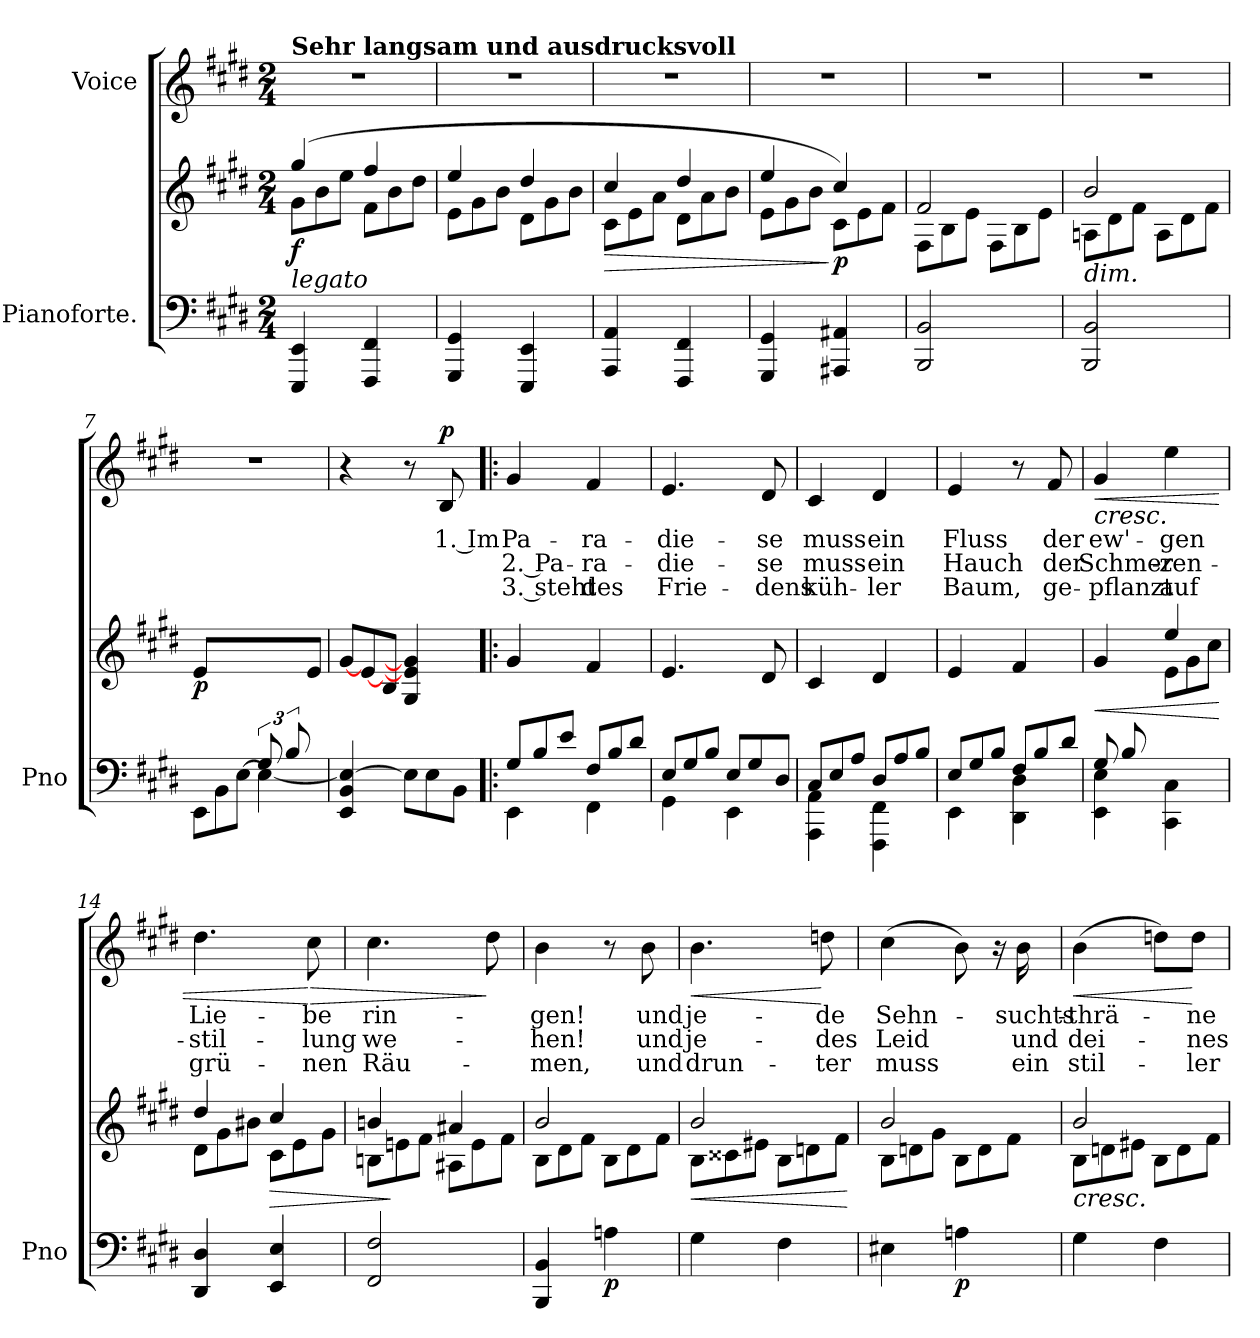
**kern	**kern	**dynam	**kern	**text	**text	**text	**dynam
*part2	*part2	*part2	*part1	*part1	*part1	*part1	*part1
*staff3	*staff2	*staff2/3	*staff1	*staff1	*staff1	*staff1	*staff1
*I"Pianoforte.	*	*	*I"Voice	*	*	*	*
*I'Pno	*	*	*	*	*	*	*
*clefF4	*clefG2	*	*clefG2	*	*	*	*
*k[f#c#g#d#]	*k[f#c#g#d#]	*	*k[f#c#g#d#]	*	*	*	*
*M2/4	*M2/4	*	*M2/4	*	*	*	*
=1	=1	=1	=1	=1	=1	=1	=1
*	*^	*	*	*	*	*	*
*	*	*Xtuplet	*	*	*	*	*	*
!	!	!	!	!LO:TX:a:B:t=Sehr langsam und ausdrucksvoll	!	!	!	!
!LO:TX:i:t=legato	!	!	!	!	!	!	!	!
!	!	!	!LO:DY:b	!	!	!	!	!
4EEE/ 4EE/	(4gg#/	12g#\L	f	2r	.	.	.	.
.	.	12b\	.	.	.	.	.	.
.	.	12ee\J	.	.	.	.	.	.
4FFF#/ 4FF#/	4ff#/	12f#\L	.	.	.	.	.	.
.	.	12b\	.	.	.	.	.	.
.	.	12dd#\J	.	.	.	.	.	.
=2	=2	=2	=2	=2	=2	=2	=2	=2
4GGG#/ 4GG#/	4ee/	12e\L	.	2r	.	.	.	.
.	.	12g#\	.	.	.	.	.	.
.	.	12b\J	.	.	.	.	.	.
4EEE/ 4EE/	4dd#/	12d#\L	.	.	.	.	.	.
.	.	12g#\	.	.	.	.	.	.
.	.	12b\J	.	.	.	.	.	.
=3	=3	=3	=3	=3	=3	=3	=3	=3
!	!	!	!LO:HP:b	!	!	!	!	!
4AAA/ 4AA/	4cc#/	12c#\L	>	2r	.	.	.	.
.	.	12e\	.	.	.	.	.	.
.	.	12a\J	.	.	.	.	.	.
4FFF#/ 4FF#/	4dd#/	12d#\L	.	.	.	.	.	.
.	.	12a\	.	.	.	.	.	.
.	.	12b\J	.	.	.	.	.	.
=4	=4	=4	=4	=4	=4	=4	=4	=4
4GGG#/ 4GG#/	4ee/	12e\L	.	2r	.	.	.	.
.	.	12g#\	.	.	.	.	.	.
.	.	12b\J	.	.	.	.	.	.
!	!	!	!LO:DY:n=1:b	!	!	!	!	!
4AAA#X/ 4AA#X/	4cc#/)	12c#\L	] p	.	.	.	.	.
.	.	12e\	.	.	.	.	.	.
.	.	12f#\J	.	.	.	.	.	.
=5	=5	=5	=5	=5	=5	=5	=5	=5
2BBB/ 2BB/	2f#/	12F#\L	.	2r	.	.	.	.
.	.	12B\	.	.	.	.	.	.
.	.	12e\J	.	.	.	.	.	.
.	.	12F#\L	.	.	.	.	.	.
.	.	12B\	.	.	.	.	.	.
.	.	12e\J	.	.	.	.	.	.
=6	=6	=6	=6	=6	=6	=6	=6	=6
!	!LO:TX:b:i:t=dim.	!	!	!	!	!	!	!
2BBB/ 2BB/	2b/	12An\L	.	2r	.	.	.	.
.	.	12d#\	.	.	.	.	.	.
.	.	12f#\J	.	.	.	.	.	.
.	.	12A\L	.	.	.	.	.	.
.	.	12d#\	.	.	.	.	.	.
.	.	12f#\J	.	.	.	.	.	.
*	*v	*v	*	*	*	*	*	*
=7	=7	=7	=7	=7	=7	=7	=7
*^	*	*	*	*	*	*	*
*	*Xtuplet	*	*	*	*	*	*	*
*	*	*^	*	*	*	*	*	*
!	!	!	!	!LO:DY:b	!	!	!	!	!
*	*	*v	*v	*	*	*	*	*	*
4ryy	12EE\L	4e/	p	2r	.	.	.	.
.	12BB\	.	.	.	.	.	.	.
.	[12E\J	.	.	.	.	.	.	.
12G#/L	4E\_	6ryy	.	.	.	.	.	.
12B/	.	.	.	.	.	.	.	.
12ryy	.	12e/J	.	.	.	.	.	.
*v	*v	*	*	*	*	*	*	*
=8	=8	=8	=8	=8	=8	=8	=8
4EE/ 4BB/ 4E/_	[12g#/L	.	4r	.	.	.	.
.	[12e/	.	.	.	.	.	.
.	12B/J	.	.	.	.	.	.
12E\L]	4G#/ 4e/] 4g#/]	.	8r	.	.	.	.
12E\	.	.	.	.	.	.	.
!	!	!	!	!	!	!	!LO:DY:b
.	.	.	8B/	1. Im	.	.	p
12BB\J	.	.	.	.	.	.	.
=9!|:	=9!|:	=9!|:	=9!|:	=9!|:	=9!|:	=9!|:	=9!|:
*^	*	*	*	*	*	*	*
12G#/L	4EE\	4g#/	.	4g#/	Pa-	2. Pa-	3. steht	.
12B/	.	.	.	.	.	.	.	.
12e/J	.	.	.	.	.	.	.	.
12F#/L	4FF#\	4f#/	.	4f#/	-ra-	-ra-	des	.
12B/	.	.	.	.	.	.	.	.
12d#/J	.	.	.	.	.	.	.	.
=10	=10	=10	=10	=10	=10	=10	=10	=10
12E/L	4GG#\	4.e/	.	4.e/	-die-	-die-	Frie-	.
12G#/	.	.	.	.	.	.	.	.
12B/J	.	.	.	.	.	.	.	.
12E/L	4EE\	.	.	.	.	.	.	.
12G#/	.	.	.	.	.	.	.	.
.	.	8d#/	.	8d#/	-se	-se	-dens	.
12D#/J	.	.	.	.	.	.	.	.
=11	=11	=11	=11	=11	=11	=11	=11	=11
12C#/L	4AAA\ 4AA\	4c#/	.	4c#/	muss	muss	küh-	.
12E/	.	.	.	.	.	.	.	.
12A/J	.	.	.	.	.	.	.	.
12D#/L	4FFF#\ 4FF#\	4d#/	.	4d#/	ein	ein	-ler	.
12A/	.	.	.	.	.	.	.	.
12B/J	.	.	.	.	.	.	.	.
=12	=12	=12	=12	=12	=12	=12	=12	=12
12E/L	4EE\	4e/	.	4e/	Fluss	Hauch	Baum,	.
12G#/	.	.	.	.	.	.	.	.
12B/J	.	.	.	.	.	.	.	.
12F#/L	4DD#\ 4D#\	4f#/	.	8r	.	.	.	.
12B/	.	.	.	.	.	.	.	.
.	.	.	.	8f#/	der	der	ge-	.
12d#/J	.	.	.	.	.	.	.	.
=13	=13	=13	=13	=13	=13	=13	=13	=13
!	!	!	!	!LO:TX:b:i:t=cresc.	!	!	!	!
!	!	!LO:TX:b:i:t=cresc.	!	!	!	!	!	!
!	!	!	!LO:HP:b	!	!	!	!	!LO:HP:b
*	*	*^	*	*	*	*	*	*
12G#/L	4EE\ 4E\	4g#/	6ryy	<	4g#/	ew'-	Schmer-	pflanzt	<
12B/	.	.	.	.	.	.	.	.	.
3ryy	.	.	12e\J	.	.	.	.	.	.
.	4CC#\ 4C#\	4ee/	12e\L	.	4ee\	-gen	-zen-	auf	.
.	.	.	12g#\	.	.	.	.	.	.
.	.	.	12cc#\J	.	.	.	.	.	.
*v	*v	*	*	*	*	*	*	*	*
*	*v	*v	*	*	*	*	*	*
.	.	[	.	.	.	.	.
=14	=14	=14	=14	=14	=14	=14	=14
*	*^	*	*	*	*	*	*
4DD#/ 4D#/	4dd#/	12d#\L	.	4.dd#\	Lie-	-stil-	grü-	.
.	.	12g#\	.	.	.	.	.	.
.	.	12b#X\J	.	.	.	.	.	.
!	!	!	!LO:HP:b	!	!	!	!	!
4EE/ 4E/	4cc#/	12c#\L	>	.	.	.	.	.
.	.	12e\	.	.	.	.	.	.
!	!	!	!	!	!	!	!	!LO:HP:n=1:b
.	.	.	.	8cc#\	-be	-lung	-nen	[ >
.	.	12g#\J	.	.	.	.	.	.
=15	=15	=15	=15	=15	=15	=15	=15	=15
2FF#/ 2F#/	4bn/	12Bn\L	.	4.cc#\	rin-	we-	Räu-	.
.	.	12en\	]	.	.	.	.	.
.	.	12f#\J	.	.	.	.	.	.
.	4a#X/	12A#X\L	.	.	.	.	.	.
.	.	12e\	.	.	.	.	.	.
.	.	.	.	8dd#\	.	.	.	]
.	.	12f#\J	.	.	.	.	.	.
=16	=16	=16	=16	=16	=16	=16	=16	=16
4BBB/ 4BB/	2b/	12B\L	.	4b\	-gen!	-hen!	-men,	.
.	.	12d#\	.	.	.	.	.	.
.	.	12f#\J	.	.	.	.	.	.
!	!	!	!LO:DY:b=2	!	!	!	!	!
4An\	.	12B\L	p	8r	.	.	.	.
.	.	12d#\	.	.	.	.	.	.
.	.	.	.	8b\	und	und	und	.
.	.	12f#\J	.	.	.	.	.	.
=17	=17	=17	=17	=17	=17	=17	=17	=17
!	!	!	!LO:HP:b	!	!	!	!	!LO:HP:b
4G#\	2b/	12B\L	<	4.b\	je-	je-	drun-	<
.	.	12c##X\	.	.	.	.	.	.
.	.	12e#X\J	.	.	.	.	.	.
4F#\	.	12B\L	.	.	.	.	.	.
.	.	12dn\	.	.	.	.	.	.
.	.	.	.	8ddn\	-de	-des	-ter	[
.	.	12f#\J	.	.	.	.	.	.
*	*v	*v	*	*	*	*	*	*
.	.	[	.	.	.	.	.
=18	=18	=18	=18	=18	=18	=18	=18
*	*^	*	*	*	*	*	*
4E#X\	2b/	12B\L	.	(4cc#\	Sehn-	Leid	muss	.
.	.	12dn\	.	.	.	.	.	.
.	.	12g#\J	.	.	.	.	.	.
!	!	!	!LO:DY:b=2	!	!	!	!	!
4An\	.	12B\L	p	8b\)	.	.	.	.
.	.	12d\	.	.	.	.	.	.
.	.	.	.	16r	.	.	.	.
.	.	12f#\J	.	.	.	.	.	.
.	.	.	.	16b\	-suchts-	und	ein	.
=19	=19	=19	=19	=19	=19	=19	=19	=19
!	!LO:TX:b:i:t=cresc.	!	!	!	!	!	!	!
!	!	!	!	!	!	!	!	!LO:HP:b
4G#\	2b/	12B\L	.	(4b\	-thrä-	dei-	stil-	<
.	.	12dn\	.	.	.	.	.	.
.	.	12e#X\J	.	.	.	.	.	.
4F#\	.	12B\L	.	8ddn\L)	.	.	.	.
.	.	12d\	.	.	.	.	.	.
.	.	.	.	8dd\J	-ne	-nes	-ler	[
.	.	12f#\J	.	.	.	.	.	.
*	*v	*v	*	*	*	*	*	*
=	=	=	=	=	=	=	=
*-	*-	*-	*-	*-	*-	*-	*-
